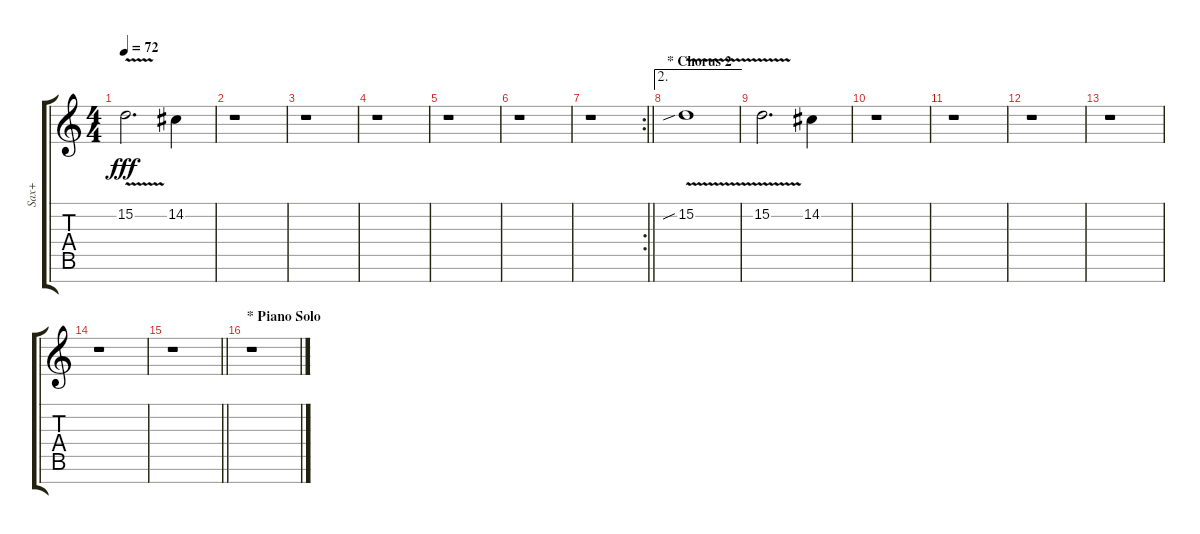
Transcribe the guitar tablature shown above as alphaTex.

\track ("Sax+" "Sax+") {instrument choiraahs}
\staff {score tabs}
\tuning (E4 B3 G3 D3 A2 E2 B1) {hide}
\ts (4 4)
\tempo 72
\clef g2
\ks c
15.2{v}.2{d dy fff} 14.2.4 |
r.1 |
r.1 |
r.1 |
r.1 |
r.1 |
\rc 2
\barLineRight lightlight
r.1 |
\ae 2
\section ("" "* Chorus 2")
15.2{v sib}.1 |
15.2{v}.2{d} 14.2.4 |
r.1 |
r.1 |
r.1 |
r.1 |
r.1 |
\barLineRight lightlight
r.1 |
\section ("" "* Piano Solo")
r.1
